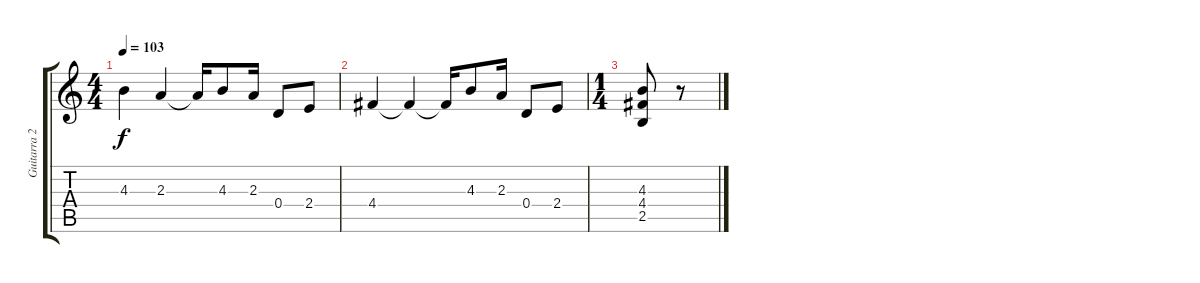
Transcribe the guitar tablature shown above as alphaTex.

\track ("Guitarra 2 - Erik" "Guitarra 2") {instrument distortionguitar}
\staff {score tabs}
\tuning (E4 B3 G3 D3 A2 E2) {hide}
\ts (4 4)
\tempo 103
\clef g2
\ks c
4.3.4{dy f} 2.3.4 2.3{t}.16 4.3.8 2.3.16 0.4.8 2.4.8 |
4.4.4 4.4{t}.4 4.4{t}.16 4.3.8 2.3.16 0.4.8 2.4.8 |
\ts (1 4)
(4.3 4.4 2.5).8 r.8
